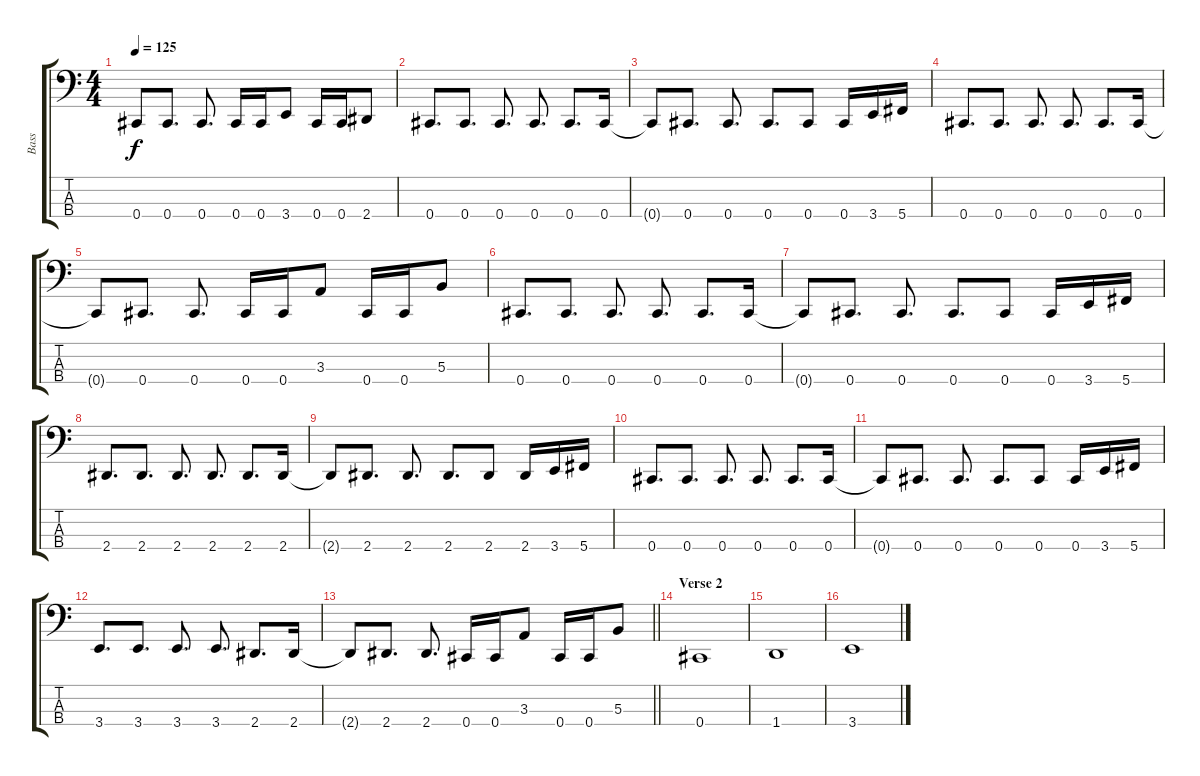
\track ("Bass" "Bass") {instrument electricbasspick}
\staff {score tabs}
\tuning (E2 B1 Gb1 Db1) {hide}
\ts (4 4)
\tempo 125
\clef f4
\ks c
0.4{t}.8{dy f} 0.4.8{d} 0.4.8{d} 0.4.16 0.4.16 3.4.8 0.4.16 0.4.16 2.4.8 |
0.4.8{d} 0.4.8{d} 0.4.8{d} 0.4.8{d} 0.4.8{d} 0.4.16 |
0.4{t}.8 0.4.8{d} 0.4.8{d} 0.4.8{d} 0.4.8 0.4.16 3.4.16 5.4.16 |
0.4.8{d} 0.4.8{d} 0.4.8{d} 0.4.8{d} 0.4.8{d} 0.4.16 |
0.4{t}.8 0.4.8{d} 0.4.8{d} 0.4.16 0.4.16 3.3.8 0.4.16 0.4.16 5.3.8 |
0.4.8{d} 0.4.8{d} 0.4.8{d} 0.4.8{d} 0.4.8{d} 0.4.16 |
0.4{t}.8 0.4.8{d} 0.4.8{d} 0.4.8{d} 0.4.8 0.4.16 3.4.16 5.4.16 |
2.4.8{d} 2.4.8{d} 2.4.8{d} 2.4.8{d} 2.4.8{d} 2.4.16 |
2.4{t}.8 2.4.8{d} 2.4.8{d} 2.4.8{d} 2.4.8 2.4.16 3.4.16 5.4.16 |
0.4.8{d} 0.4.8{d} 0.4.8{d} 0.4.8{d} 0.4.8{d} 0.4.16 |
0.4{t}.8 0.4.8{d} 0.4.8{d} 0.4.8{d} 0.4.8 0.4.16 3.4.16 5.4.16 |
3.4.8{d} 3.4.8{d} 3.4.8{d} 3.4.8{d} 2.4.8{d} 2.4.16 |
\barLineRight lightlight
2.4{t}.8 2.4.8{d} 2.4.8{d} 0.4.16 0.4.16 3.3.8 0.4.16 0.4.16 5.3.8 |
\section ("" "Verse 2")
0.4.1 |
1.4.1 |
3.4.1
